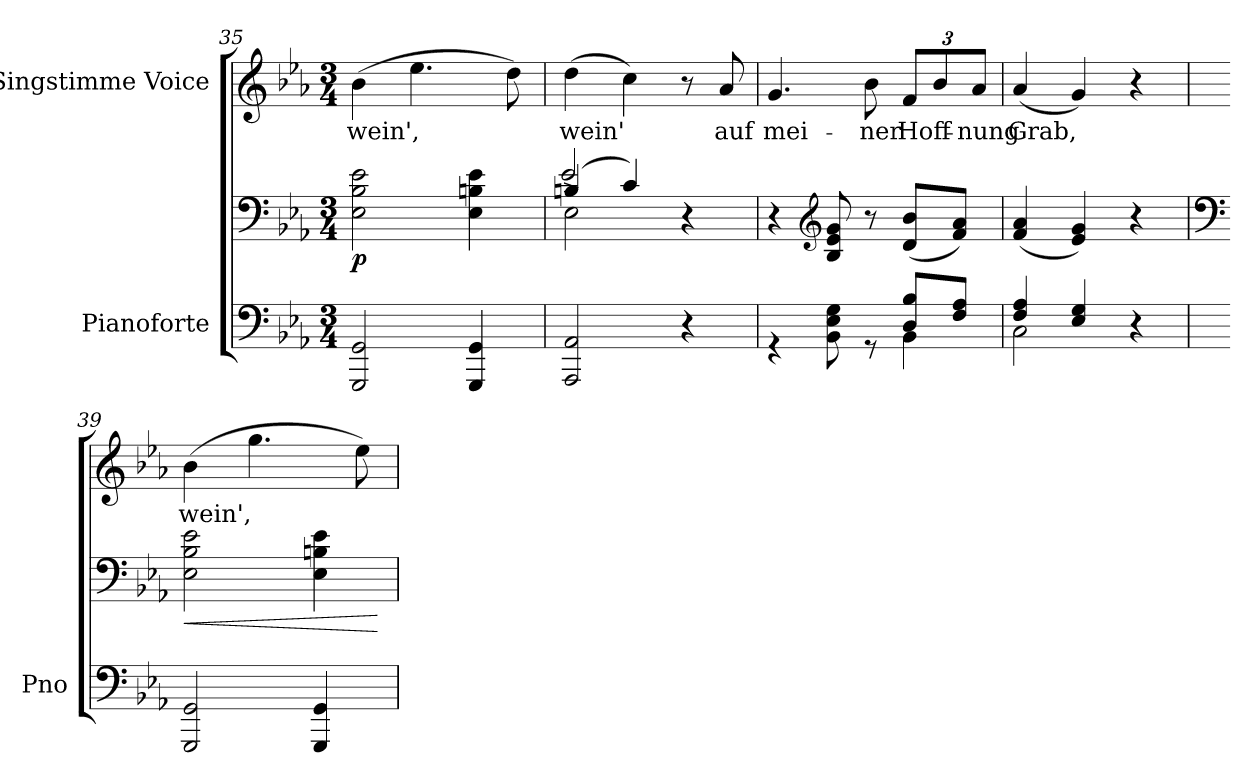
**kern	**kern	**dynam	**kern	**text
*part2	*part2	*part2	*part1	*part1
*staff3	*staff2	*staff2/3	*staff1	*staff1
*I"Pianoforte	*	*	*I"Singstimme Voice	*
*I'Pno	*	*	*	*
*clefF4	*clefF4	*	*clefG2	*
*k[b-e-a-]	*k[b-e-a-]	*	*k[b-e-a-]	*
*M3/4	*M3/4	*	*M3/4	*
=35	=35	=35	=35	=35
!	!	!LO:DY:b	!	!LO:LY:b
2GGG/ 2GG/	2E-\ 2B-\ 2e-\	p	(>4b-\	wein',
.	.	.	4.ee-\	.
4GGG/ 4GG/	4E-\ 4Bn\ 4e-\	.	.	.
.	.	.	8dd\)	.
!!LO:PB:g=z
=36	=36	=36	=36	=36
*	*^	*	*	*
*	*	*^	*	*	*
!	!	!	!	!	!	!LO:LY:b
2AAA-/ 2AA-/	(>4Bn/	2e-/	2E-^\	.	(>4dd\	wein'
.	4c/)	.	.	.	4cc\)	.
4r	4r	4rFyy	4ryy	.	8r	.
!	!	!	!	!	!	!LO:LY:b
.	.	.	.	.	8a-/	auf
*	*v	*v	*v	*	*	*
=37	=37	=37	=37	=37
*^	*	*	*	*
!	!	!	!	!	!LO:LY:b
4rGG	2ryy	4r	.	4.g/	mei-
*	*	*clefG2	*	*	*
8BB-\ 8E-\ 8G\	.	8B-/ 8e-/ 8g/	.	.	.
!	!	!	!	!	!LO:LY:b
8rGG	.	8r	.	8b-\	-ner
*	*	*	*	*Xbrackettup	*
!	!	!	!	!	!LO:LY:b
8D/ 8B-/L	4BB-\	(<8d/ 8b-/L	.	12f/L	Hoff-
.	.	.	.	12b-/	.
8F/ 8A-/J	.	8f/ 8a-/J)	.	.	.
!	!	!	!	!	!LO:LY:b
.	.	.	.	12a-/J	-nung
=38	=38	=38	=38	=38	=38
!	!	!	!	!	!LO:LY:b
4F/ 4A-/	2C\	(<4f/ 4a-/	.	(<4a-/	Grab,
4E-/ 4G/	.	4e-/ 4g/)	.	4g/)	.
4r	4ryy	4r	.	4r	.
*v	*v	*	*	*	*
=39	=39	=39	=39	=39
*	*clefF4	*	*	*
*^	*	*	*	*
!	!	!	!LO:HP:b	!	!LO:LY:b
*v	*v	*	*	*	*
2GGG/ 2GG/	2E-\ 2B-\ 2e-\	<	(>4b-\	wein',
.	.	.	4.gg\	.
4GGG/ 4GG/	4E-\ 4Bn\ 4e-\	.	.	.
.	.	.	8ee-\)	.
.	.	[	.	.
=	=	=	=	=
*-	*-	*-	*-	*-
